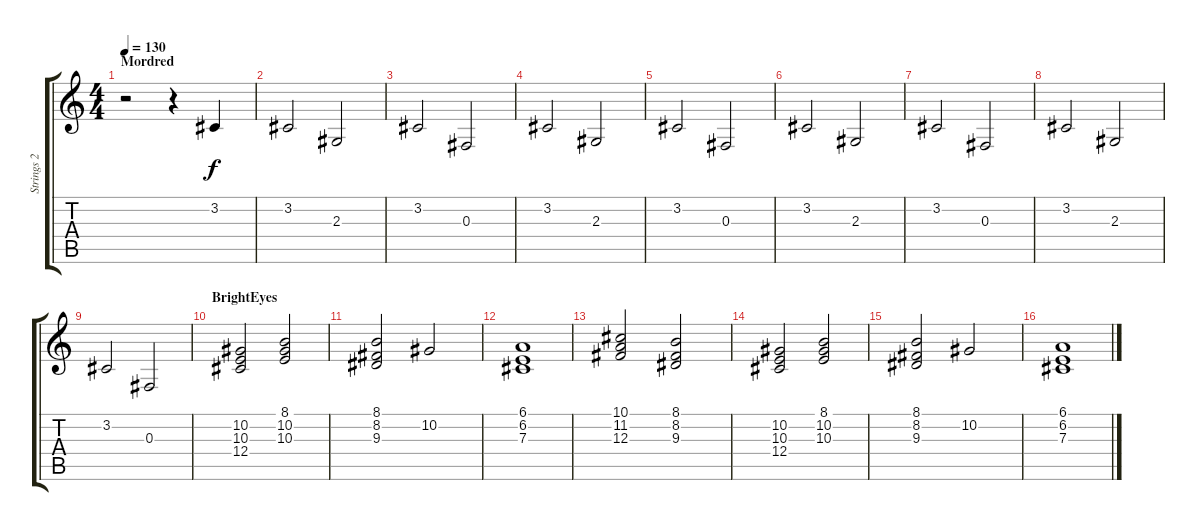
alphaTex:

\track ("Strings 2" "Strings 2") {instrument stringensemble2}
\staff {score tabs}
\tuning (Eb4 Bb3 Gb3 Db3 Ab2 Eb2) {hide}
\ts (4 4)
\section ("" "Mordred")
\tempo 130
\tempo 95
\tempo 130
\clef g2
\ks c
r.2{dy f volume 10 instrument stringensemble2} r.4 3.2.4 |
3.2.2 2.3.2 |
3.2.2 0.3.2 |
3.2.2 2.3.2 |
3.2.2 0.3.2 |
3.2.2 2.3.2 |
3.2.2 0.3.2 |
3.2.2 2.3.2 |
3.2.2 0.3.2 |
\section ("" "BrightEyes")
(10.2 10.3 12.4).2{volume 16} (8.1 10.2 10.3).2 |
(8.1 8.2 9.3).2 10.2.2 |
(6.1 6.2 7.3).1 |
(10.1 11.2 12.3).2 (8.1 8.2 9.3).2 |
(10.2 10.3 12.4).2 (8.1 10.2 10.3).2 |
(8.1 8.2 9.3).2 10.2.2 |
(6.1 6.2 7.3).1
